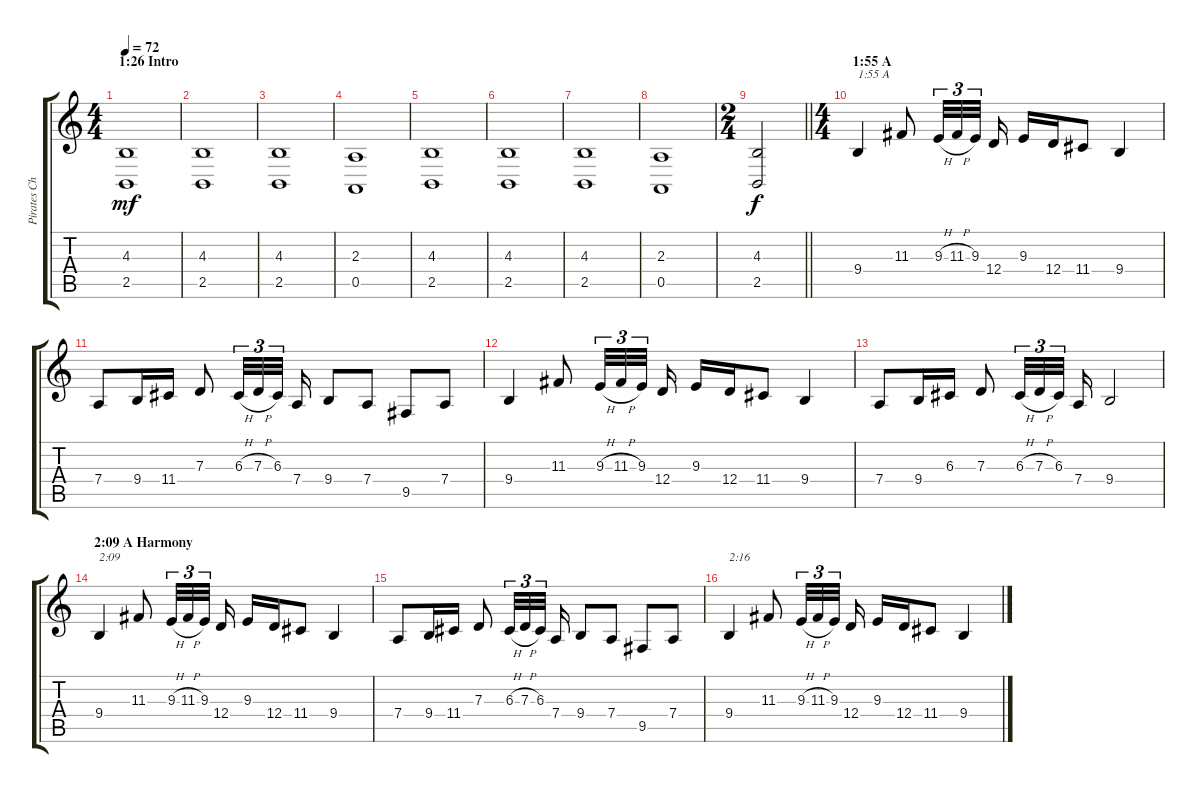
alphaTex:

\track ("Pirates Choir / Cannons" "Pirates Ch") {instrument choiraahs}
\staff {score tabs}
\tuning (E4 B3 G3 D3 A2 E2) {hide}
\ts (4 4)
\section ("" "1:26 Intro")
\tempo 72
\clef g2
\ks c
(4.3 2.5).1{dy mf instrument choiraahs} |
(4.3 2.5).1 |
(4.3 2.5).1 |
(2.3 0.5).1 |
(4.3 2.5).1 |
(4.3 2.5).1 |
(4.3 2.5).1 |
(2.3 0.5).1 |
\ts (2 4)
\barLineRight lightlight
(4.3 2.5).2{dy f} |
\ts (4 4)
\section ("" "1:55 A")
9.4.4{txt "1:55 A" volume 10} 11.3.8 9.3{h}.32{tu (3 2)} 11.3{h}.32{tu (3 2)} 9.3.32{tu (3 2)} 12.4.16 9.3.16 12.4.16 11.4.8 9.4.4 |
7.4.8 9.4.16 11.4.16 7.3.8 6.3{h}.32{tu (3 2)} 7.3{h}.32{tu (3 2)} 6.3.32{tu (3 2)} 7.4.16 9.4.8 7.4.8 9.5.8 7.4.8 |
9.4.4 11.3.8 9.3{h}.32{tu (3 2)} 11.3{h}.32{tu (3 2)} 9.3.32{tu (3 2)} 12.4.16 9.3.16 12.4.16 11.4.8 9.4.4 |
7.4.8 9.4.16 6.3.16 7.3.8 6.3{h}.32{tu (3 2)} 7.3{h}.32{tu (3 2)} 6.3.32{tu (3 2)} 7.4.16 9.4.2 |
\section ("" "2:09 A Harmony")
9.4.4{txt "2:09"} 11.3.8 9.3{h}.32{tu (3 2)} 11.3{h}.32{tu (3 2)} 9.3.32{tu (3 2)} 12.4.16 9.3.16 12.4.16 11.4.8 9.4.4 |
7.4.8 9.4.16 11.4.16 7.3.8 6.3{h}.32{tu (3 2)} 7.3{h}.32{tu (3 2)} 6.3.32{tu (3 2)} 7.4.16 9.4.8 7.4.8 9.5.8 7.4.8 |
9.4.4{txt "2:16"} 11.3.8 9.3{h}.32{tu (3 2)} 11.3{h}.32{tu (3 2)} 9.3.32{tu (3 2)} 12.4.16 9.3.16 12.4.16 11.4.8 9.4.4
